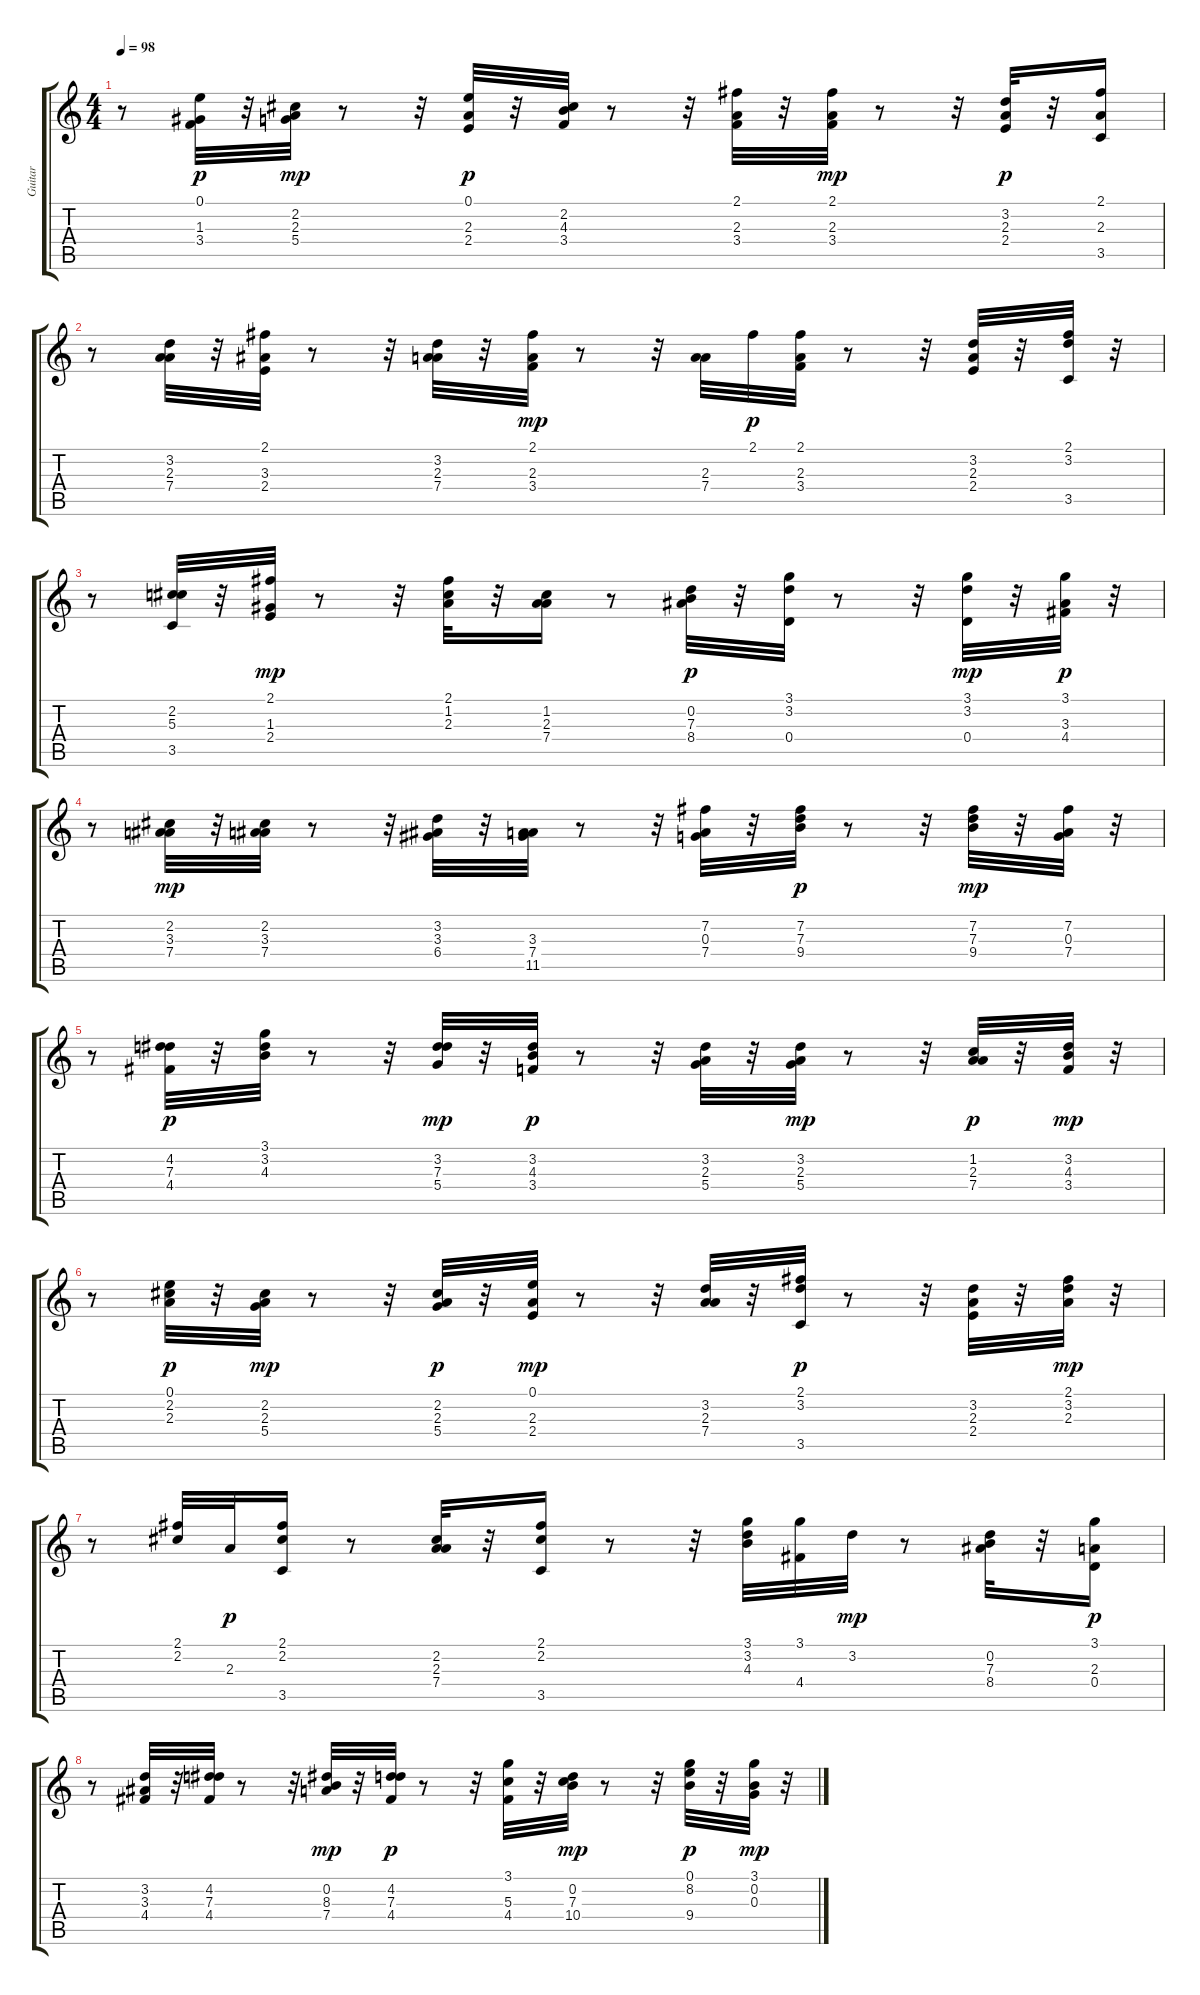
\track ("Guitar" "Guitar") {instrument overdrivenguitar}
\staff {score tabs}
\tuning (E4 B3 G3 D3 A2 E2) {hide}
\ts (4 4)
\tempo 98
\clef g2
\ks c
r.8{dy p} (0.1 1.3 3.4).32 r.32 (2.2 2.3 5.4).32{dy mp} r.8 r.32 (0.1 2.3 2.4).32{dy p} r.32 (2.2 4.3 3.4).32 r.8 r.32 (2.1 2.3 3.4).32 r.32 (2.1 2.3 3.4).32{dy mp} r.8 r.32 (3.2 2.3 2.4).32{dy p} r.32 (2.1 2.3 3.5).16 |
r.8 (3.2 2.3 7.4).32 r.32 (2.1 3.3 2.4).32 r.8 r.32 (3.2 2.3 7.4).32 r.32 (2.1 2.3 3.4).32{dy mp} r.8 r.32 (2.3 7.4).32 2.1.32{dy p} (2.1 2.3 3.4).32 r.8 r.32 (3.2 2.3 2.4).32 r.32 (2.1 3.2 3.5).32 r.32 |
r.8 (2.2 5.3 3.5).32 r.32 (2.1 1.3 2.4).32{dy mp} r.8 r.32 (2.1 1.2 2.3).32 r.32 (1.2 2.3 7.4).16 r.8 (0.2 7.3 8.4).32{dy p} r.32 (3.1 3.2 0.4).32 r.8 r.32 (3.1 3.2 0.4).32{dy mp} r.32 (3.1 3.3 4.4).32{dy p} r.32 |
r.8 (2.2 3.3 7.4).32{dy mp} r.32 (2.2 3.3 7.4).32 r.8 r.32 (3.2 3.3 6.4).32 r.32 (3.3 7.4 11.5).32 r.8 r.32 (7.2 0.3 7.4).32 r.32 (7.2 7.3 9.4).32{dy p} r.8 r.32 (7.2 7.3 9.4).32{dy mp} r.32 (7.2 0.3 7.4).32 r.32 |
r.8 (4.2 7.3 4.4).32{dy p} r.32 (3.1 3.2 4.3).32 r.8 r.32 (3.2 7.3 5.4).32{dy mp} r.32 (3.2 4.3 3.4).32{dy p} r.8 r.32 (3.2 2.3 5.4).32 r.32 (3.2 2.3 5.4).32{dy mp} r.8 r.32 (1.2 2.3 7.4).32{dy p} r.32 (3.2 4.3 3.4).32{dy mp} r.32 |
r.8 (0.1 2.2 2.3).32{dy p} r.32 (2.2 2.3 5.4).32{dy mp} r.8 r.32 (2.2 2.3 5.4).32{dy p} r.32 (0.1 2.3 2.4).32{dy mp} r.8 r.32 (3.2 2.3 7.4).32 r.32 (2.1 3.2 3.5).32{dy p} r.8 r.32 (3.2 2.3 2.4).32 r.32 (2.1 3.2 2.3).32{dy mp} r.32 |
r.8 (2.1 2.2).32 2.3.32{dy p} (2.1 2.2 3.5).16 r.8 (2.2 2.3 7.4).32 r.32 (2.1 2.2 3.5).16 r.8 r.32 (3.1 3.2 4.3).32 (3.1 4.4).32 3.2.32{dy mp} r.8 (0.2 7.3 8.4).32 r.32 (3.1 2.3 0.4).16{dy p} |
r.8 (3.2 3.3 4.4).32 r.32 (4.2 7.3 4.4).32 r.8 r.32 (0.2 8.3 7.4).32{dy mp} r.32 (4.2 7.3 4.4).32{dy p} r.8 r.32 (3.1 5.3 4.4).32 r.32 (0.2 7.3 10.4).32{dy mp} r.8 r.32 (0.1 8.2 9.4).32{dy p} r.32 (3.1 0.2 0.3).32{dy mp} r.32
